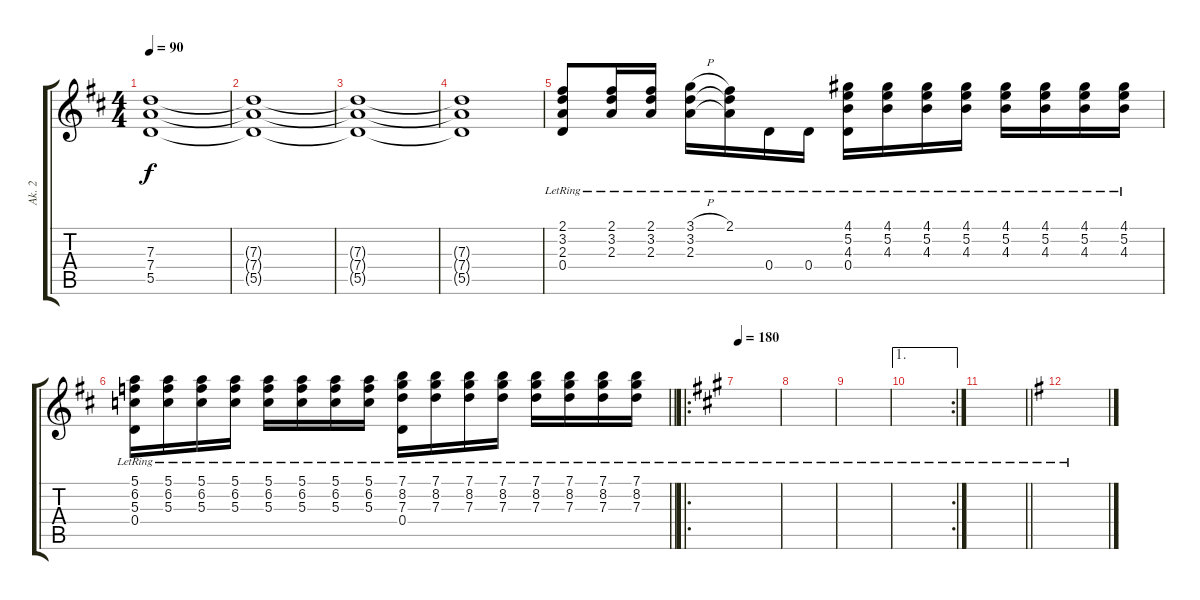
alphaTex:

\track ("Ak. 2" "Ak. 2") {instrument acousticguitarsteel}
\staff {score tabs}
\tuning (E4 B3 G3 D3 A2 E2) {hide}
\ts (4 4)
\tempo 90
\clef g2
\ks d
(7.3 7.4 5.5).1{dy f} |
(7.3{t} 7.4{t} 5.5{t}).1 |
(7.3{t} 7.4{t} 5.5{t}).1 |
(7.3{t} 7.4{t} 5.5{t}).1 |
(2.1{lr} 3.2{lr} 2.3{lr} 0.4{lr}).8 (2.1{lr} 3.2{lr} 2.3{lr}).16 (2.1{lr} 3.2{lr} 2.3{lr}).16 (3.1{h lr} 3.2{lr} 2.3{lr}).16 (2.1{lr} 3.2{t} 2.3{t}).16 0.4{lr}.16 0.4{lr}.16 (4.1{lr} 5.2{lr} 4.3{lr} 0.4{lr}).16 (4.1{lr} 5.2{lr} 4.3{lr}).16 (4.1{lr} 5.2{lr} 4.3{lr}).16 (4.1{lr} 5.2{lr} 4.3{lr}).16 (4.1{lr} 5.2{lr} 4.3{lr}).16 (4.1{lr} 5.2{lr} 4.3{lr}).16 (4.1{lr} 5.2{lr} 4.3{lr}).16 (4.1{lr} 5.2{lr} 4.3{lr}).16 |
\barLineRight lightlight
(5.1{lr} 6.2{lr} 5.3{lr} 0.4{lr}).16 (5.1{lr} 6.2{lr} 5.3{lr}).16 (5.1{lr} 6.2{lr} 5.3{lr}).16 (5.1{lr} 6.2{lr} 5.3{lr}).16 (5.1{lr} 6.2{lr} 5.3{lr}).16 (5.1{lr} 6.2{lr} 5.3{lr}).16 (5.1{lr} 6.2{lr} 5.3{lr}).16 (5.1{lr} 6.2{lr} 5.3{lr}).16 (7.1{lr} 8.2{lr} 7.3{lr} 0.4{lr}).16 (7.1{lr} 8.2{lr} 7.3{lr}).16 (7.1{lr} 8.2{lr} 7.3{lr}).16 (7.1{lr} 8.2{lr} 7.3{lr}).16 (7.1{lr} 8.2{lr} 7.3{lr}).16 (7.1{lr} 8.2{lr} 7.3{lr}).16 (7.1{lr} 8.2{lr} 7.3{lr}).16 (7.1{lr} 8.2{lr} 7.3{lr}).16 |
\ro
\tempo 180
\ks a
|
|
|
\ae 1
\rc 2
|
\barLineRight lightlight
|
\ks g
